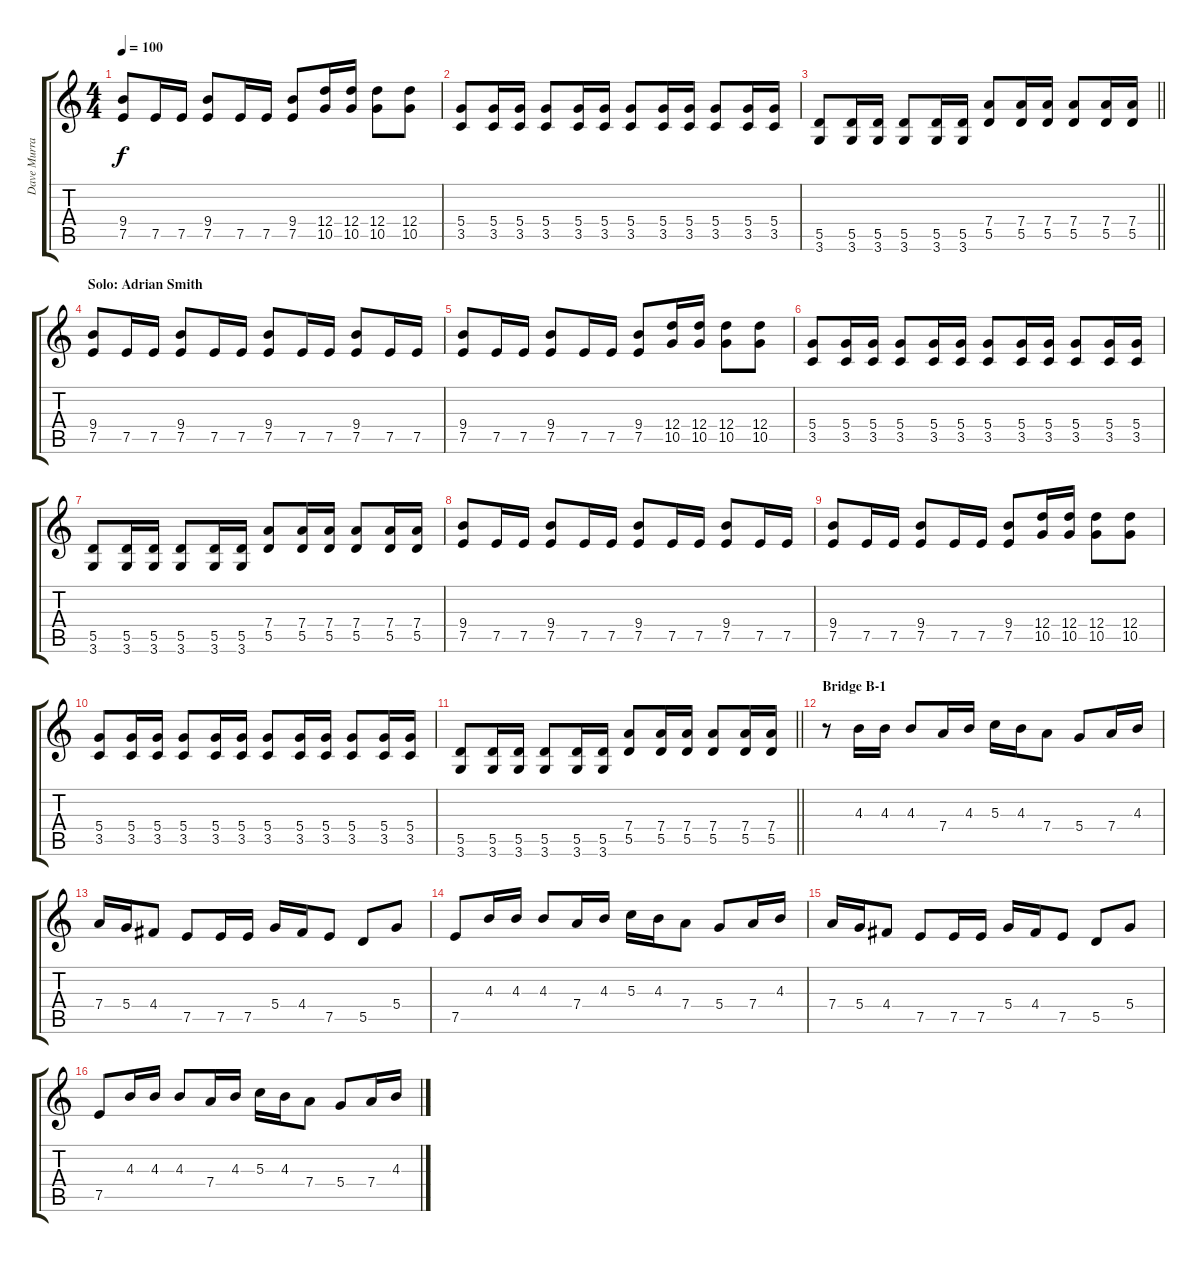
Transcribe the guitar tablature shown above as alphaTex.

\track ("Dave Murray" "Dave Murra") {instrument overdrivenguitar}
\staff {score tabs}
\tuning (E4 B3 G3 D3 A2 E2) {hide}
\ts (4 4)
\tempo 100
\clef g2
\ks c
(9.4 7.5).8{dy f} 7.5.16 7.5.16 (9.4 7.5).8 7.5.16 7.5.16 (9.4 7.5).8 (12.4 10.5).16 (12.4 10.5).16 (12.4 10.5).8 (12.4 10.5).8 |
(5.4 3.5).8 (5.4 3.5).16 (5.4 3.5).16 (5.4 3.5).8 (5.4 3.5).16 (5.4 3.5).16 (5.4 3.5).8 (5.4 3.5).16 (5.4 3.5).16 (5.4 3.5).8 (5.4 3.5).16 (5.4 3.5).16 |
\barLineRight lightlight
(5.5 3.6).8 (5.5 3.6).16 (5.5 3.6).16 (5.5 3.6).8 (5.5 3.6).16 (5.5 3.6).16 (7.4 5.5).8 (7.4 5.5).16 (7.4 5.5).16 (7.4 5.5).8 (7.4 5.5).16 (7.4 5.5).16 |
\section ("" "Solo: Adrian Smith")
(9.4 7.5).8 7.5.16 7.5.16 (9.4 7.5).8 7.5.16 7.5.16 (9.4 7.5).8 7.5.16 7.5.16 (9.4 7.5).8 7.5.16 7.5.16 |
(9.4 7.5).8 7.5.16 7.5.16 (9.4 7.5).8 7.5.16 7.5.16 (9.4 7.5).8 (12.4 10.5).16 (12.4 10.5).16 (12.4 10.5).8 (12.4 10.5).8 |
(5.4 3.5).8 (5.4 3.5).16 (5.4 3.5).16 (5.4 3.5).8 (5.4 3.5).16 (5.4 3.5).16 (5.4 3.5).8 (5.4 3.5).16 (5.4 3.5).16 (5.4 3.5).8 (5.4 3.5).16 (5.4 3.5).16 |
(5.5 3.6).8 (5.5 3.6).16 (5.5 3.6).16 (5.5 3.6).8 (5.5 3.6).16 (5.5 3.6).16 (7.4 5.5).8 (7.4 5.5).16 (7.4 5.5).16 (7.4 5.5).8 (7.4 5.5).16 (7.4 5.5).16 |
(9.4 7.5).8 7.5.16 7.5.16 (9.4 7.5).8 7.5.16 7.5.16 (9.4 7.5).8 7.5.16 7.5.16 (9.4 7.5).8 7.5.16 7.5.16 |
(9.4 7.5).8 7.5.16 7.5.16 (9.4 7.5).8 7.5.16 7.5.16 (9.4 7.5).8 (12.4 10.5).16 (12.4 10.5).16 (12.4 10.5).8 (12.4 10.5).8 |
(5.4 3.5).8 (5.4 3.5).16 (5.4 3.5).16 (5.4 3.5).8 (5.4 3.5).16 (5.4 3.5).16 (5.4 3.5).8 (5.4 3.5).16 (5.4 3.5).16 (5.4 3.5).8 (5.4 3.5).16 (5.4 3.5).16 |
\barLineRight lightlight
(5.5 3.6).8 (5.5 3.6).16 (5.5 3.6).16 (5.5 3.6).8 (5.5 3.6).16 (5.5 3.6).16 (7.4 5.5).8 (7.4 5.5).16 (7.4 5.5).16 (7.4 5.5).8 (7.4 5.5).16 (7.4 5.5).16 |
\section ("" "Bridge B-1")
r.8 4.3.16 4.3.16 4.3.8 7.4.16 4.3.16 5.3.16 4.3.16 7.4.8 5.4.8 7.4.16 4.3.16 |
7.4.16 5.4.16 4.4.8 7.5.8 7.5.16 7.5.16 5.4.16 4.4.16 7.5.8 5.5.8 5.4.8 |
7.5.8 4.3.16 4.3.16 4.3.8 7.4.16 4.3.16 5.3.16 4.3.16 7.4.8 5.4.8 7.4.16 4.3.16 |
7.4.16 5.4.16 4.4.8 7.5.8 7.5.16 7.5.16 5.4.16 4.4.16 7.5.8 5.5.8 5.4.8 |
7.5.8 4.3.16 4.3.16 4.3.8 7.4.16 4.3.16 5.3.16 4.3.16 7.4.8 5.4.8 7.4.16 4.3.16
